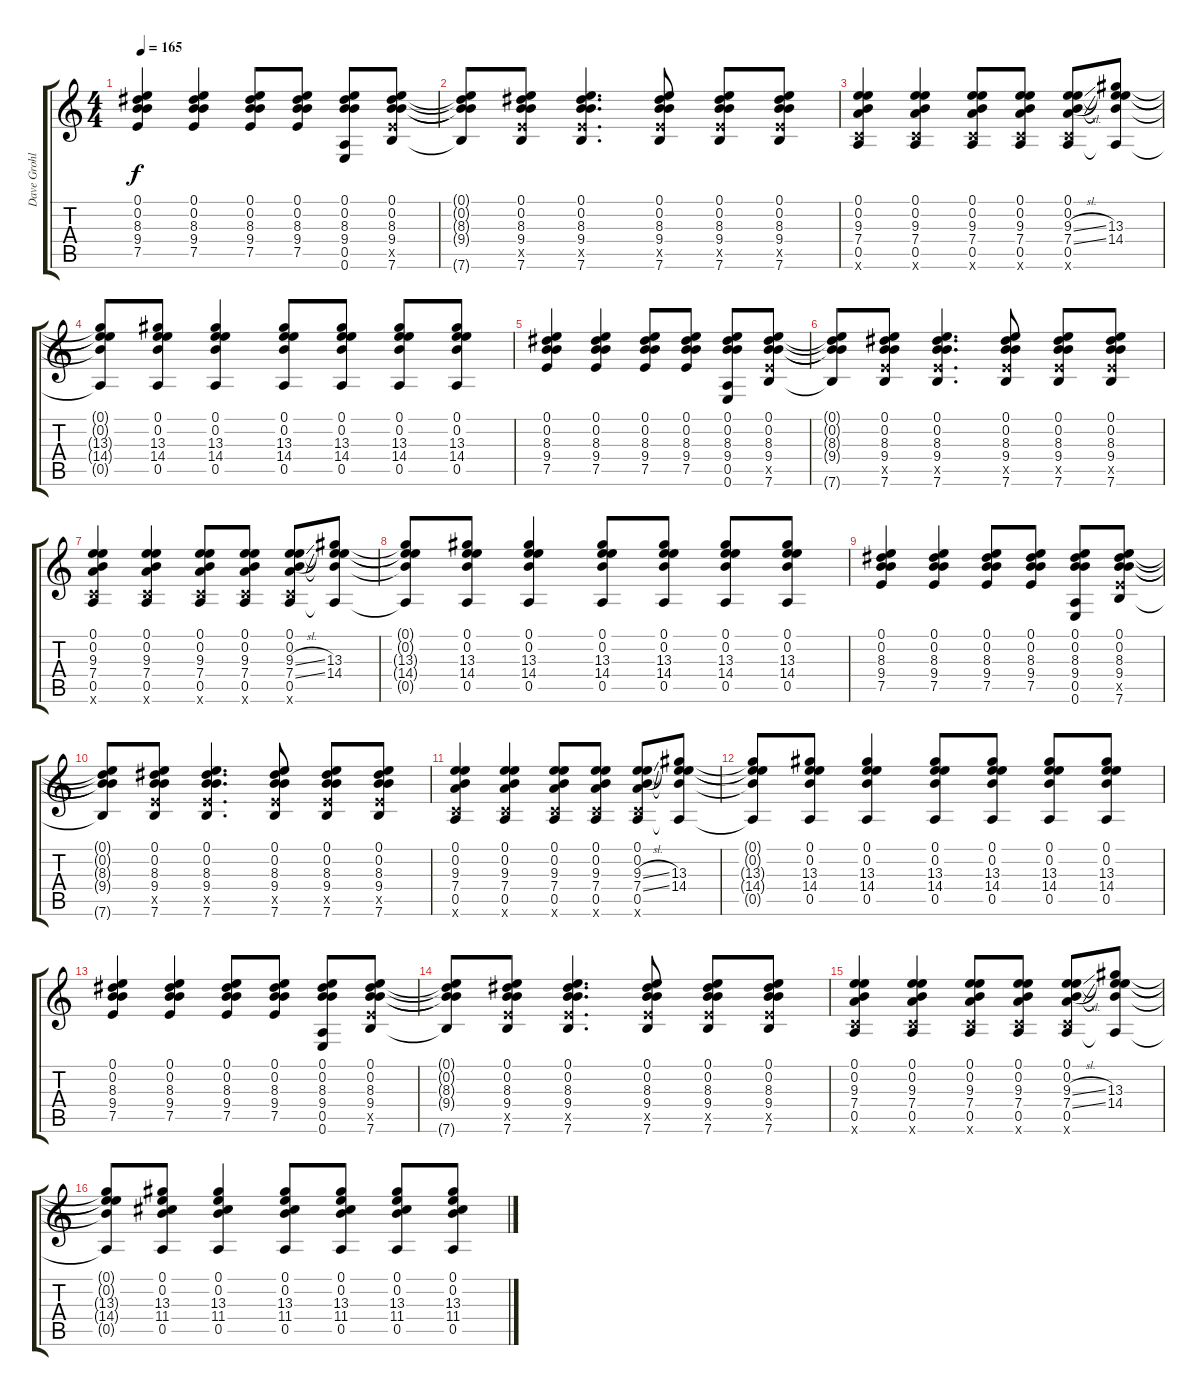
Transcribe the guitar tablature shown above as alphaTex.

\track ("Dave Grohl - Rhythm Guitar [Right)" "Dave Grohl") {instrument acousticguitarsteel}
\staff {score tabs}
\tuning (E4 B3 G3 D3 A2 E2) {hide}
\ts (4 4)
\tempo 165
\clef g2
\ks c
(0.1 0.2 8.3 9.4 7.5).4{dy f} (0.1 0.2 8.3 9.4 7.5).4 (0.1 0.2 8.3 9.4 7.5).8 (0.1 0.2 8.3 9.4 7.5).8 (0.1 0.2 8.3 9.4 0.5 0.6).8 (0.1 0.2 8.3 9.4 7.5{x} 7.6).8 |
(0.1{t} 0.2{t} 8.3{t} 9.4{t} 7.6{t}).8 (0.1 0.2 8.3 9.4 7.5{x} 7.6).8 (0.1 0.2 8.3 9.4 7.5{x} 7.6).4{d} (0.1 0.2 8.3 9.4 7.5{x} 7.6).8 (0.1 0.2 8.3 9.4 7.5{x} 7.6).8 (0.1 0.2 8.3 9.4 7.5{x} 7.6).8 |
(0.1 0.2 9.3 7.4 0.5 8.6{x}).4 (0.1 0.2 9.3 7.4 0.5 8.6{x}).4 (0.1 0.2 9.3 7.4 0.5 8.6{x}).8 (0.1 0.2 9.3 7.4 0.5 8.6{x}).8 (0.1 0.2 9.3{sl} 7.4{sl} 0.5 8.6{x}).8 (0.1{t} 0.2{t} 13.3 14.4 0.5{t}).8 |
(0.1{t} 0.2{t} 13.3{t} 14.4{t} 0.5{t}).8 (0.1 0.2 13.3 14.4 0.5).8 (0.1 0.2 13.3 14.4 0.5).4 (0.1 0.2 13.3 14.4 0.5).8 (0.1 0.2 13.3 14.4 0.5).8 (0.1 0.2 13.3 14.4 0.5).8 (0.1 0.2 13.3 14.4 0.5).8 |
(0.1 0.2 8.3 9.4 7.5).4 (0.1 0.2 8.3 9.4 7.5).4 (0.1 0.2 8.3 9.4 7.5).8 (0.1 0.2 8.3 9.4 7.5).8 (0.1 0.2 8.3 9.4 0.5 0.6).8 (0.1 0.2 8.3 9.4 7.5{x} 7.6).8 |
(0.1{t} 0.2{t} 8.3{t} 9.4{t} 7.6{t}).8 (0.1 0.2 8.3 9.4 7.5{x} 7.6).8 (0.1 0.2 8.3 9.4 7.5{x} 7.6).4{d} (0.1 0.2 8.3 9.4 7.5{x} 7.6).8 (0.1 0.2 8.3 9.4 7.5{x} 7.6).8 (0.1 0.2 8.3 9.4 7.5{x} 7.6).8 |
(0.1 0.2 9.3 7.4 0.5 8.6{x}).4 (0.1 0.2 9.3 7.4 0.5 8.6{x}).4 (0.1 0.2 9.3 7.4 0.5 8.6{x}).8 (0.1 0.2 9.3 7.4 0.5 8.6{x}).8 (0.1 0.2 9.3{sl} 7.4{sl} 0.5 8.6{x}).8 (0.1{t} 0.2{t} 13.3 14.4 0.5{t}).8 |
(0.1{t} 0.2{t} 13.3{t} 14.4{t} 0.5{t}).8 (0.1 0.2 13.3 14.4 0.5).8 (0.1 0.2 13.3 14.4 0.5).4 (0.1 0.2 13.3 14.4 0.5).8 (0.1 0.2 13.3 14.4 0.5).8 (0.1 0.2 13.3 14.4 0.5).8 (0.1 0.2 13.3 14.4 0.5).8 |
(0.1 0.2 8.3 9.4 7.5).4 (0.1 0.2 8.3 9.4 7.5).4 (0.1 0.2 8.3 9.4 7.5).8 (0.1 0.2 8.3 9.4 7.5).8 (0.1 0.2 8.3 9.4 0.5 0.6).8 (0.1 0.2 8.3 9.4 7.5{x} 7.6).8 |
(0.1{t} 0.2{t} 8.3{t} 9.4{t} 7.6{t}).8 (0.1 0.2 8.3 9.4 7.5{x} 7.6).8 (0.1 0.2 8.3 9.4 7.5{x} 7.6).4{d} (0.1 0.2 8.3 9.4 7.5{x} 7.6).8 (0.1 0.2 8.3 9.4 7.5{x} 7.6).8 (0.1 0.2 8.3 9.4 7.5{x} 7.6).8 |
(0.1 0.2 9.3 7.4 0.5 8.6{x}).4 (0.1 0.2 9.3 7.4 0.5 8.6{x}).4 (0.1 0.2 9.3 7.4 0.5 8.6{x}).8 (0.1 0.2 9.3 7.4 0.5 8.6{x}).8 (0.1 0.2 9.3{sl} 7.4{sl} 0.5 8.6{x}).8 (0.1{t} 0.2{t} 13.3 14.4 0.5{t}).8 |
(0.1{t} 0.2{t} 13.3{t} 14.4{t} 0.5{t}).8 (0.1 0.2 13.3 14.4 0.5).8 (0.1 0.2 13.3 14.4 0.5).4 (0.1 0.2 13.3 14.4 0.5).8 (0.1 0.2 13.3 14.4 0.5).8 (0.1 0.2 13.3 14.4 0.5).8 (0.1 0.2 13.3 14.4 0.5).8 |
(0.1 0.2 8.3 9.4 7.5).4 (0.1 0.2 8.3 9.4 7.5).4 (0.1 0.2 8.3 9.4 7.5).8 (0.1 0.2 8.3 9.4 7.5).8 (0.1 0.2 8.3 9.4 0.5 0.6).8 (0.1 0.2 8.3 9.4 7.5{x} 7.6).8 |
(0.1{t} 0.2{t} 8.3{t} 9.4{t} 7.6{t}).8 (0.1 0.2 8.3 9.4 7.5{x} 7.6).8 (0.1 0.2 8.3 9.4 7.5{x} 7.6).4{d} (0.1 0.2 8.3 9.4 7.5{x} 7.6).8 (0.1 0.2 8.3 9.4 7.5{x} 7.6).8 (0.1 0.2 8.3 9.4 7.5{x} 7.6).8 |
(0.1 0.2 9.3 7.4 0.5 8.6{x}).4 (0.1 0.2 9.3 7.4 0.5 8.6{x}).4 (0.1 0.2 9.3 7.4 0.5 8.6{x}).8 (0.1 0.2 9.3 7.4 0.5 8.6{x}).8 (0.1 0.2 9.3{sl} 7.4{sl} 0.5 8.6{x}).8 (0.1{t} 0.2{t} 13.3 14.4 0.5{t}).8 |
(0.1{t} 0.2{t} 13.3{t} 14.4{t} 0.5{t}).8 (0.1 0.2 13.3 11.4 0.5).8 (0.1 0.2 13.3 11.4 0.5).4 (0.1 0.2 13.3 11.4 0.5).8 (0.1 0.2 13.3 11.4 0.5).8 (0.1 0.2 13.3 11.4 0.5).8 (0.1 0.2 13.3 11.4 0.5).8
